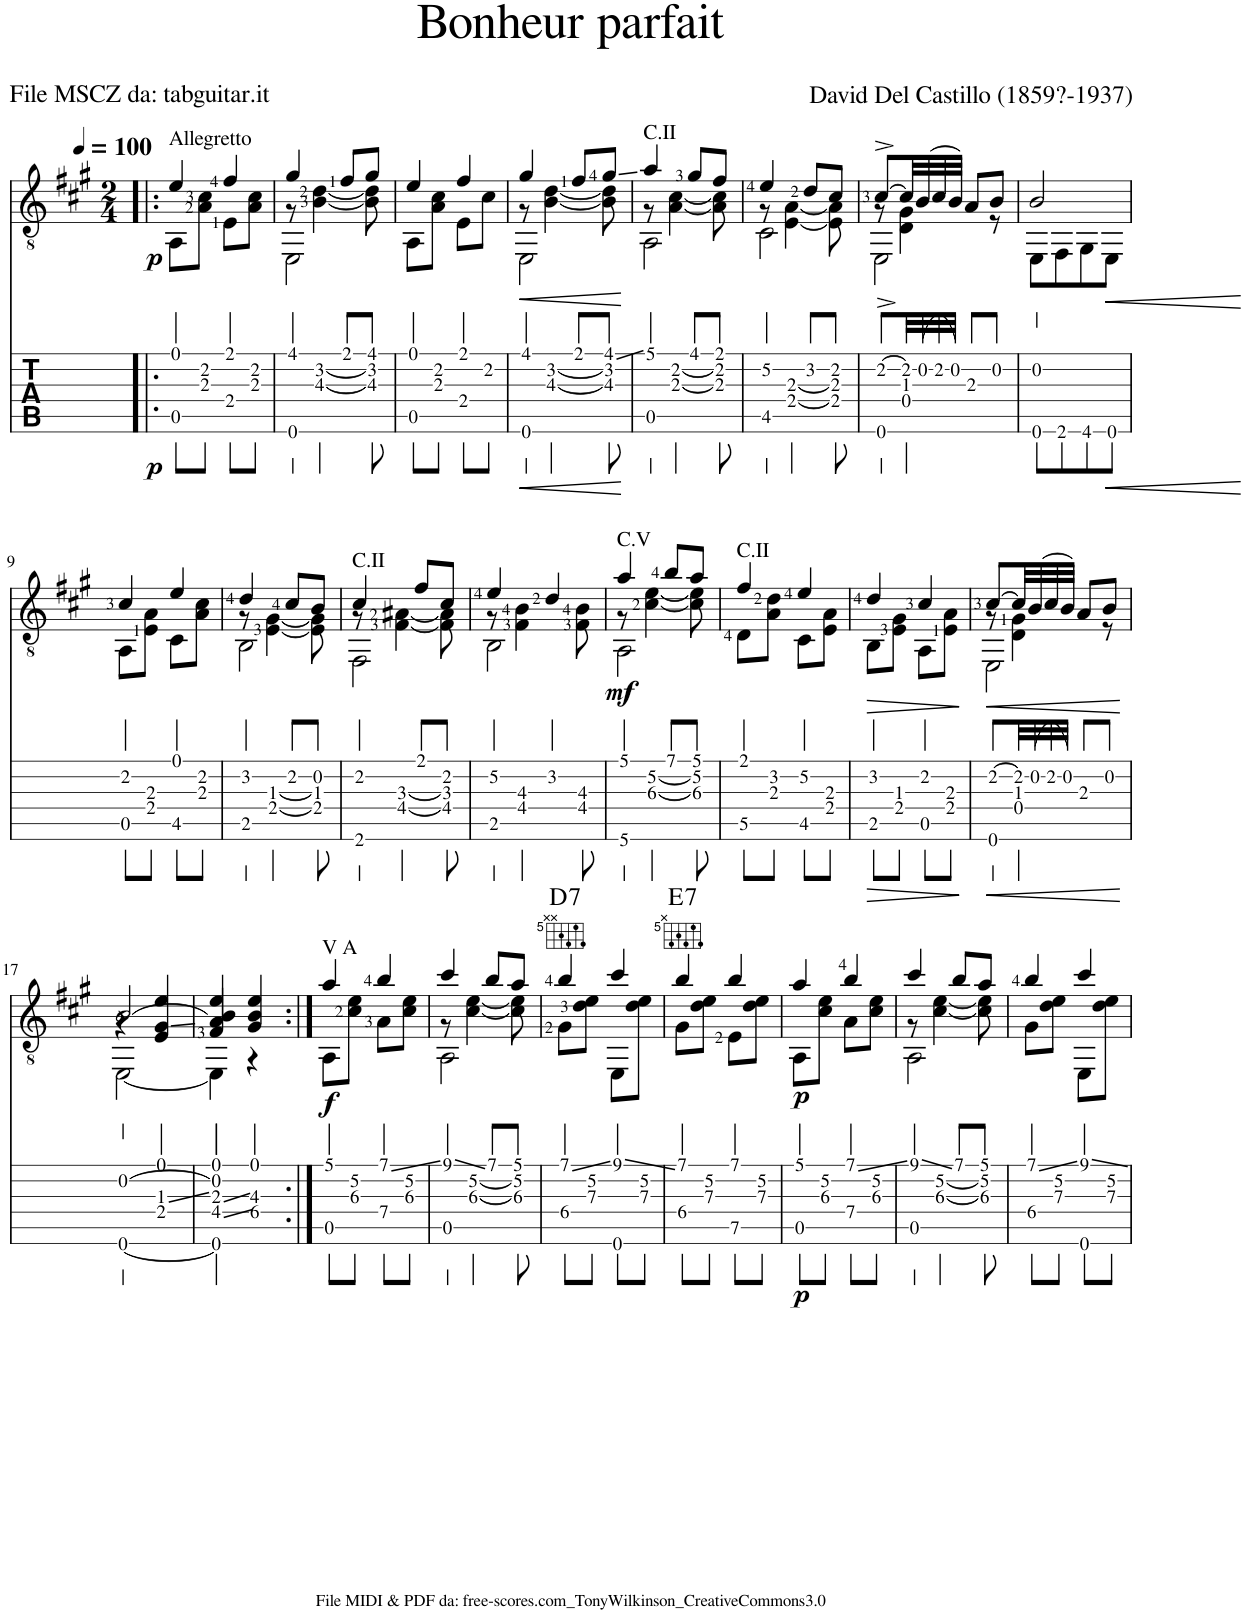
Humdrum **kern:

**kern	**dynam	**kern	**dynam	**harte
*part2	*part2	*part1	*part1	*part1
*staff2	*staff2	*staff1	*staff1	*
*I"Chitarra classica (Intavolatura)	*	*I"Guitar	*	*
*stria6	*	*	*	*
*	*	*clefGv2	*	*
*k[f#c#g#]	*	*k[f#c#g#]	*	*
*M2/4	*	*M2/4	*	*
*MM100	*	*MM100	*	*
=1!|:	=1!|:	=1!|:	=1!|:	=1!|:
*^	*	*^	*	*
!	!	!	!LO:TX:a:t=Allegretto	!	!	!
!	!	!LO:DY:b	!	!	!LO:DY:b	!
4e/	8AA\L	p	4e/	8AA\L	p	.
.	8A\ 8c#\J	.	.	8A\ 8c#\J	.	.
4f#/	8E\L	.	4f#/	8E\L	.	.
.	8A\ 8c#\J	.	.	8A\ 8c#\J	.	.
=2	=2	=2	=2	=2	=2	=2
*	*^	*	*	*^	*	*
4g#/	8r	2EE\	.	4g#/	8r	2EE\	.	.
.	[4B\ [4d\	.	.	.	[4B\ [4d\	.	.	.
8f#/L	.	.	.	8f#/L	.	.	.	.
8g#/J	8B\] 8d\]	.	.	8g#/J	8B\] 8d\]	.	.	.
*	*v	*v	*	*	*	*	*	*
*	*	*	*	*v	*v	*	*
=3	=3	=3	=3	=3	=3	=3
4e/	8AA\L	.	4e/	8AA\L	.	.
.	8A\ 8c#\J	.	.	8A\ 8c#\J	.	.
4f#/	8E\L	.	4f#/	8E\L	.	.
.	8c#\J	.	.	8c#\J	.	.
=4	=4	=4	=4	=4	=4	=4
!	!	!LO:HP:b	!	!	!LO:HP:b	!
*	*^	*	*	*^	*	*
4g#/	8r	2EE\	<	4g#/	8r	2EE\	<	.
.	[4B\ [4d\	.	.	.	[4B\ [4d\	.	.	.
8f#/L	.	.	.	8f#/L	.	.	.	.
8g#/J	8B\] 8d\]	.	.	8g#/J	8B\] 8d\]	.	.	.
*v	*v	*v	*	*	*	*	*	*
*	*	*v	*v	*v	*	*
.	.	.	[	.
=5	=5	=5	=5	=5
*^	*	*^	*	*
*	*^	*	*	*^	*	*
!	!	!	!	!LO:TX:a:t=C.II	!	!	!	!
4a/	8r	2AA\	.	4a/	8r	2AA\	.	.
.	[4A\ [4c#\	.	.	.	[4A\ [4c#\	.	.	.
8g#/L	.	.	.	8g#/L	.	.	.	.
8f#/J	8A\] 8c#\]	.	.	8f#/J	8A\] 8c#\]	.	.	.
=6	=6	=6	=6	=6	=6	=6	=6	=6
4e/	8r	2C#\	.	4e/	8r	2C#\	.	.
.	[4E\ [4A\	.	.	.	[4E\ [4A\	.	.	.
8d/L	.	.	.	8d/L	.	.	.	.
8c#/J	8E\] 8A\]	.	.	8c#/J	8E\] 8A\]	.	.	.
=7	=7	=7	=7	=7	=7	=7	=7	=7
[8c#^/L	8r	2EE\	.	[8c#^/L	8r	2EE\	.	.
32c#/LL]	4D\ 4G#\	.	.	32c#/LL]	4D\ 4G#\	.	.	.
(32B/	.	.	.	(32B/	.	.	.	.
32c#/	.	.	.	32c#/	.	.	.	.
32B/JJJ)	.	.	.	32B/JJJ)	.	.	.	.
8A/L	.	.	.	8A/L	.	.	.	.
8B/J	8r	.	.	8B/J	8r	.	.	.
*	*v	*v	*	*	*	*	*	*
*	*	*	*	*v	*v	*	*
=8	=8	=8	=8	=8	=8	=8
2B/	8EE\L	.	2B/	8EE\L	.	.
.	8FF#\	.	.	8FF#\	.	.
.	8GG#\	.	.	8GG#\	.	.
!	!	!LO:HP:b	!	!	!LO:HP:b	!
.	8EE\J	<	.	8EE\J	<	.
*v	*v	*	*	*	*	*
*	*	*v	*v	*	*
.	[	.	.	.
!!LO:LB:g=z
=9	=9	=9	=9	=9
*^	*	*^	*	*
4c#/	8AA\L	.	4c#/	8AA\L	.	.
.	8E\ 8A\J	.	.	8E\ 8A\J	.	.
4e/	8C#\L	.	4e/	8C#\L	.	.
.	8A\ 8c#\J	.	.	8A\ 8c#\J	.	.
=10	=10	=10	=10	=10	=10	=10
*	*^	*	*	*^	*	*
4d/	8r	2BB\	.	4d/	8r	2BB\	.	.
.	[4E\ [4G#\	.	.	.	[4E\ [4G#\	.	.	.
8c#/L	.	.	.	8c#/L	.	.	.	.
8B/J	8E\] 8G#\]	.	.	8B/J	8E\] 8G#\]	.	.	.
=11	=11	=11	=11	=11	=11	=11	=11	=11
!	!	!	!	!LO:TX:a:t=C.II	!	!	!	!
4c#/	8r	2FF#\	.	4c#/	8r	2FF#\	.	.
.	[4F#\ [4A#X\	.	.	.	[4F#\ [4A#X\	.	.	.
8f#/L	.	.	.	8f#/L	.	.	.	.
8c#/J	8F#\] 8A#\]	.	.	8c#/J	8F#\] 8A#\]	.	.	.
=12	=12	=12	=12	=12	=12	=12	=12	=12
4e/	8r	2BB\	.	4e/	8r	2BB\	.	.
.	4F#\ 4B\	.	.	.	4F#\ 4B\	.	.	.
4d/	.	.	.	4d/	.	.	.	.
.	8F#\ 8B\	.	.	.	8F#\ 8B\	.	.	.
=13	=13	=13	=13	=13	=13	=13	=13	=13
!	!	!	!	!LO:TX:a:t=C.V	!	!	!	!
!	!	!	!	!	!	!	!LO:DY:b	!
4a/	8r	2AA\	.	4a/	8r	2AA\	mf	.
.	[4c#\ [4e\	.	.	.	[4c#\ [4e\	.	.	.
8b/L	.	.	.	8b/L	.	.	.	.
8a/J	8c#\] 8e\]	.	.	8a/J	8c#\] 8e\]	.	.	.
*	*v	*v	*	*	*	*	*	*
*	*	*	*	*v	*v	*	*
=14	=14	=14	=14	=14	=14	=14
!	!	!	!LO:TX:a:t=C.II	!	!	!
4f#/	8D\L	.	4f#/	8D\L	.	.
.	8A\ 8d\J	.	.	8A\ 8d\J	.	.
4e/	8C#\L	.	4e/	8C#\L	.	.
.	8E\ 8A\J	.	.	8E\ 8A\J	.	.
=15	=15	=15	=15	=15	=15	=15
!	!	!LO:HP:b	!	!	!LO:HP:b	!
4d/	8BB\L	>	4d/	8BB\L	>	.
.	8E\ 8G#\J	.	.	8E\ 8G#\J	.	.
4c#/	8AA\L	.	4c#/	8AA\L	.	.
.	8E\ 8A\J	.	.	8E\ 8A\J	.	.
*v	*v	*	*	*	*	*
*	*	*v	*v	*	*
.	[	.	[	.
=16	=16	=16	=16	=16
*^	*	*^	*	*
*	*^	*	*	*^	*	*
[8c#/L	8r	2EE\	.	[8c#/L	8r	2EE\	.	.
32c#/LL]	4D\ 4G#\	.	.	32c#/LL]	4D\ 4G#\	.	.	.
(32B/	.	.	.	(32B/	.	.	.	.
32c#/	.	.	.	32c#/	.	.	.	.
32B/JJJ)	.	.	.	32B/JJJ)	.	.	.	.
8A/L	.	.	.	8A/L	.	.	.	.
8B/J	8r	.	.	8B/J	8r	.	.	.
*v	*v	*v	*	*	*	*	*	*
*	*	*v	*v	*v	*	*
.	]	.	]	.
!!LO:LB:g=z
=17	=17	=17	=17	=17
*^	*	*^	*	*
*	*^	*	*	*^	*	*
[2B/	4r	[2EE\	.	[2B/	4r	[2EE\	.	.
.	4E/ 4G#/ 4e/	.	.	.	4E/ 4G#/ 4e/	.	.	.
=18	=18	=18	=18	=18	=18	=18	=18	=18
4B/] 4e/	4F#/ 4A/	4EE\]	.	4B/] 4e/	4F#/ 4A/	4EE\]	.	.
4G#/ 4B/ 4e/	4ryy	4r	.	4G#/ 4B/ 4e/	4ryy	4r	.	.
=19:|!	=19:|!	=19:|!	=19:|!	=19:|!	=19:|!	=19:|!	=19:|!	=19:|!
!	!	!	!	!LO:TX:a:t=V A	!	!	!	!
!	!	!	!	!	!	!	!LO:DY:b	!
*	*v	*v	*	*	*	*	*	*
*	*	*	*	*v	*v	*	*
4a/	8AA\L	.	4a/	8AA\L	f	.
.	8c#\ 8e\J	.	.	8c#\ 8e\J	.	.
4b/	8A\L	.	4b/	8A\L	.	.
.	8c#\ 8e\J	.	.	8c#\ 8e\J	.	.
=20	=20	=20	=20	=20	=20	=20
*	*^	*	*	*^	*	*
4cc#/	8r	2AA\	.	4cc#/	8r	2AA\	.	.
.	[4c#\ [4e\	.	.	.	[4c#\ [4e\	.	.	.
8b/L	.	.	.	8b/L	.	.	.	.
8a/J	8c#\] 8e\]	.	.	8a/J	8c#\] 8e\]	.	.	.
*	*v	*v	*	*	*	*	*	*
*	*	*	*	*v	*v	*	*
=21	=21	=21	=21	=21	=21	=21
!	!	!	!	!	!	!LO:H:kt=7
4b/	8G#\L	.	4b/	8G#\L	.	D:7
.	8d\ 8e\J	.	.	8d\ 8e\J	.	.
4cc#/	8EE\L	.	4cc#/	8EE\L	.	.
.	8d\ 8e\J	.	.	8d\ 8e\J	.	.
=22	=22	=22	=22	=22	=22	=22
!	!	!	!	!	!	!LO:H:kt=7
4b/	8G#\L	.	4b/	8G#\L	.	E:7
.	8d\ 8e\J	.	.	8d\ 8e\J	.	.
4b/	8E\L	.	4b/	8E\L	.	.
.	8d\ 8e\J	.	.	8d\ 8e\J	.	.
=23	=23	=23	=23	=23	=23	=23
!	!	!LO:DY:b	!	!	!LO:DY:b	!
4a/	8AA\L	p	4a/	8AA\L	p	.
.	8c#\ 8e\J	.	.	8c#\ 8e\J	.	.
4b/	8A\L	.	4b/	8A\L	.	.
.	8c#\ 8e\J	.	.	8c#\ 8e\J	.	.
=24	=24	=24	=24	=24	=24	=24
*	*^	*	*	*^	*	*
4cc#/	8r	2AA\	.	4cc#/	8r	2AA\	.	.
.	[4c#\ [4e\	.	.	.	[4c#\ [4e\	.	.	.
8b/L	.	.	.	8b/L	.	.	.	.
8a/J	8c#\] 8e\]	.	.	8a/J	8c#\] 8e\]	.	.	.
*	*v	*v	*	*	*	*	*	*
*	*	*	*	*v	*v	*	*
=25	=25	=25	=25	=25	=25	=25
4b/	8G#\L	.	4b/	8G#\L	.	.
.	8d\ 8e\J	.	.	8d\ 8e\J	.	.
4cc#/	8EE\L	.	4cc#/	8EE\L	.	.
.	8d\ 8e\J	.	.	8d\ 8e\J	.	.
*v	*v	*	*	*	*	*
*	*	*v	*v	*	*
=	=	=	=	=
*-	*-	*-	*-	*-
